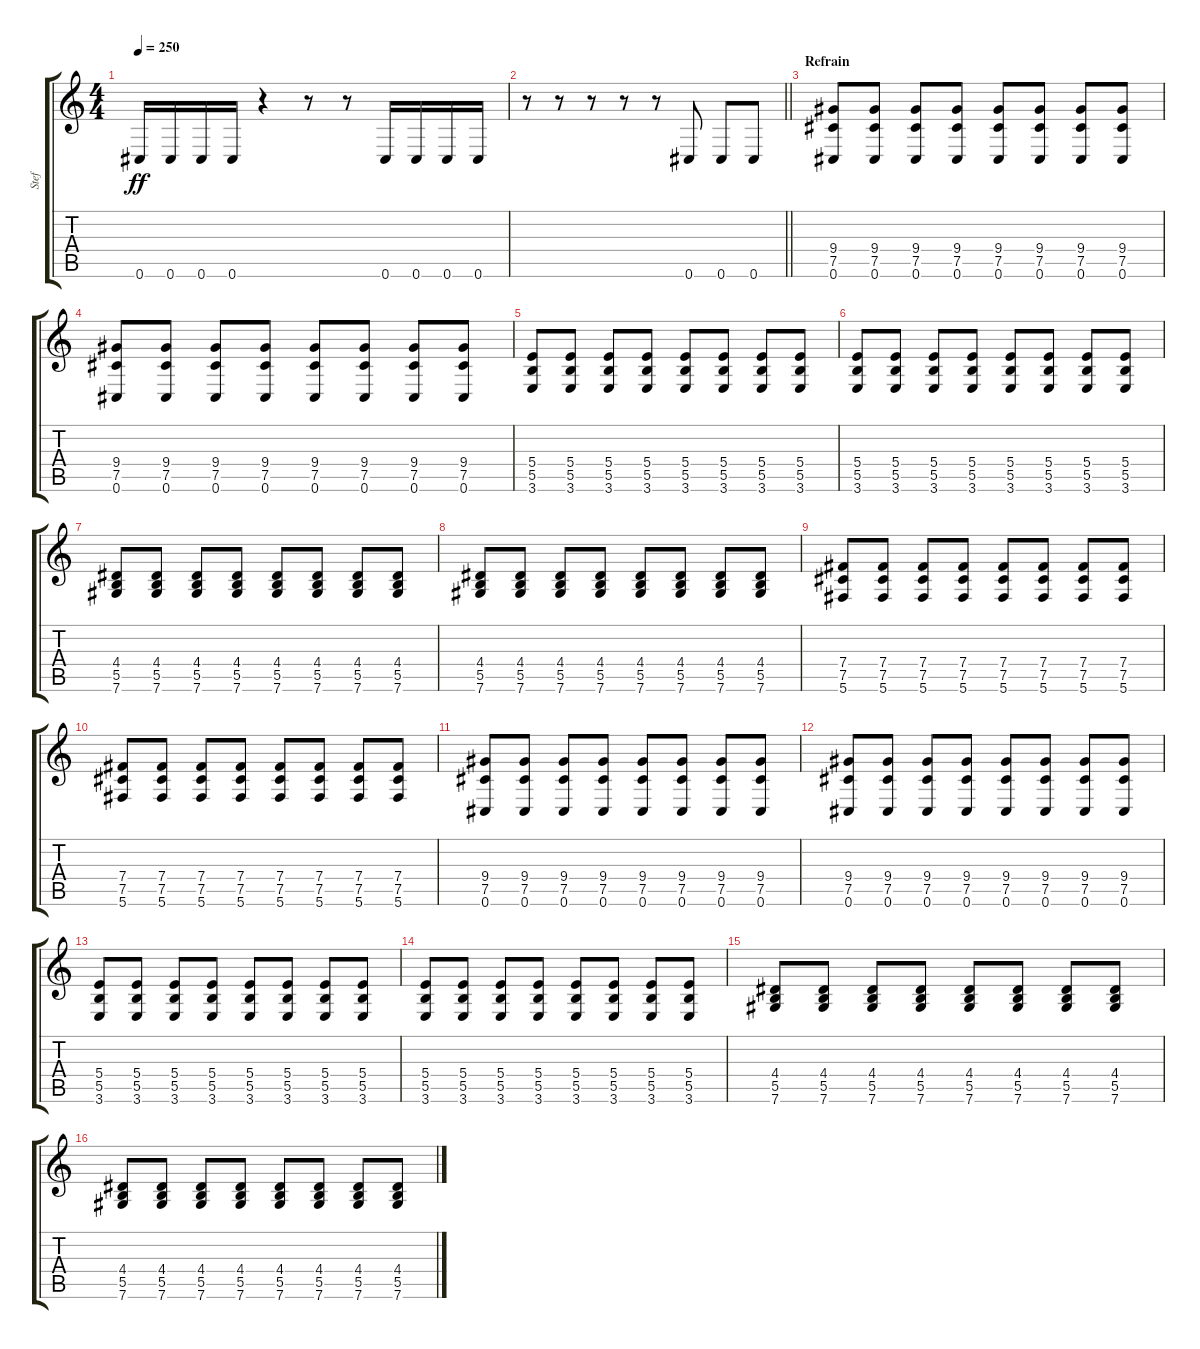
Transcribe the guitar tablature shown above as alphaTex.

\track ("Stef" "Stef") {instrument distortionguitar}
\staff {score tabs}
\tuning (Db4 Ab3 E3 B2 Gb2 Db2) {hide}
\ts (4 4)
\tempo 250
\clef g2
\ks c
0.6.16{dy ff} 0.6.16 0.6.16 0.6.16 r.4 r.8 r.8 0.6.16 0.6.16 0.6.16 0.6.16 |
\barLineRight lightlight
r.8 r.8 r.8 r.8 r.8 0.6.8 0.6.8 0.6.8 |
\section ("" "Refrain")
(9.4 7.5 0.6).8 (9.4 7.5 0.6).8 (9.4 7.5 0.6).8 (9.4 7.5 0.6).8 (9.4 7.5 0.6).8 (9.4 7.5 0.6).8 (9.4 7.5 0.6).8 (9.4 7.5 0.6).8 |
(9.4 7.5 0.6).8 (9.4 7.5 0.6).8 (9.4 7.5 0.6).8 (9.4 7.5 0.6).8 (9.4 7.5 0.6).8 (9.4 7.5 0.6).8 (9.4 7.5 0.6).8 (9.4 7.5 0.6).8 |
(5.4 5.5 3.6).8 (5.4 5.5 3.6).8 (5.4 5.5 3.6).8 (5.4 5.5 3.6).8 (5.4 5.5 3.6).8 (5.4 5.5 3.6).8 (5.4 5.5 3.6).8 (5.4 5.5 3.6).8 |
(5.4 5.5 3.6).8 (5.4 5.5 3.6).8 (5.4 5.5 3.6).8 (5.4 5.5 3.6).8 (5.4 5.5 3.6).8 (5.4 5.5 3.6).8 (5.4 5.5 3.6).8 (5.4 5.5 3.6).8 |
(4.4 5.5 7.6).8 (4.4 5.5 7.6).8 (4.4 5.5 7.6).8 (4.4 5.5 7.6).8 (4.4 5.5 7.6).8 (4.4 5.5 7.6).8 (4.4 5.5 7.6).8 (4.4 5.5 7.6).8 |
(4.4 5.5 7.6).8 (4.4 5.5 7.6).8 (4.4 5.5 7.6).8 (4.4 5.5 7.6).8 (4.4 5.5 7.6).8 (4.4 5.5 7.6).8 (4.4 5.5 7.6).8 (4.4 5.5 7.6).8 |
(7.4 7.5 5.6).8 (7.4 7.5 5.6).8 (7.4 7.5 5.6).8 (7.4 7.5 5.6).8 (7.4 7.5 5.6).8 (7.4 7.5 5.6).8 (7.4 7.5 5.6).8 (7.4 7.5 5.6).8 |
(7.4 7.5 5.6).8 (7.4 7.5 5.6).8 (7.4 7.5 5.6).8 (7.4 7.5 5.6).8 (7.4 7.5 5.6).8 (7.4 7.5 5.6).8 (7.4 7.5 5.6).8 (7.4 7.5 5.6).8 |
(9.4 7.5 0.6).8 (9.4 7.5 0.6).8 (9.4 7.5 0.6).8 (9.4 7.5 0.6).8 (9.4 7.5 0.6).8 (9.4 7.5 0.6).8 (9.4 7.5 0.6).8 (9.4 7.5 0.6).8 |
(9.4 7.5 0.6).8 (9.4 7.5 0.6).8 (9.4 7.5 0.6).8 (9.4 7.5 0.6).8 (9.4 7.5 0.6).8 (9.4 7.5 0.6).8 (9.4 7.5 0.6).8 (9.4 7.5 0.6).8 |
(5.4 5.5 3.6).8 (5.4 5.5 3.6).8 (5.4 5.5 3.6).8 (5.4 5.5 3.6).8 (5.4 5.5 3.6).8 (5.4 5.5 3.6).8 (5.4 5.5 3.6).8 (5.4 5.5 3.6).8 |
(5.4 5.5 3.6).8 (5.4 5.5 3.6).8 (5.4 5.5 3.6).8 (5.4 5.5 3.6).8 (5.4 5.5 3.6).8 (5.4 5.5 3.6).8 (5.4 5.5 3.6).8 (5.4 5.5 3.6).8 |
(4.4 5.5 7.6).8 (4.4 5.5 7.6).8 (4.4 5.5 7.6).8 (4.4 5.5 7.6).8 (4.4 5.5 7.6).8 (4.4 5.5 7.6).8 (4.4 5.5 7.6).8 (4.4 5.5 7.6).8 |
(4.4 5.5 7.6).8 (4.4 5.5 7.6).8 (4.4 5.5 7.6).8 (4.4 5.5 7.6).8 (4.4 5.5 7.6).8 (4.4 5.5 7.6).8 (4.4 5.5 7.6).8 (4.4 5.5 7.6).8
